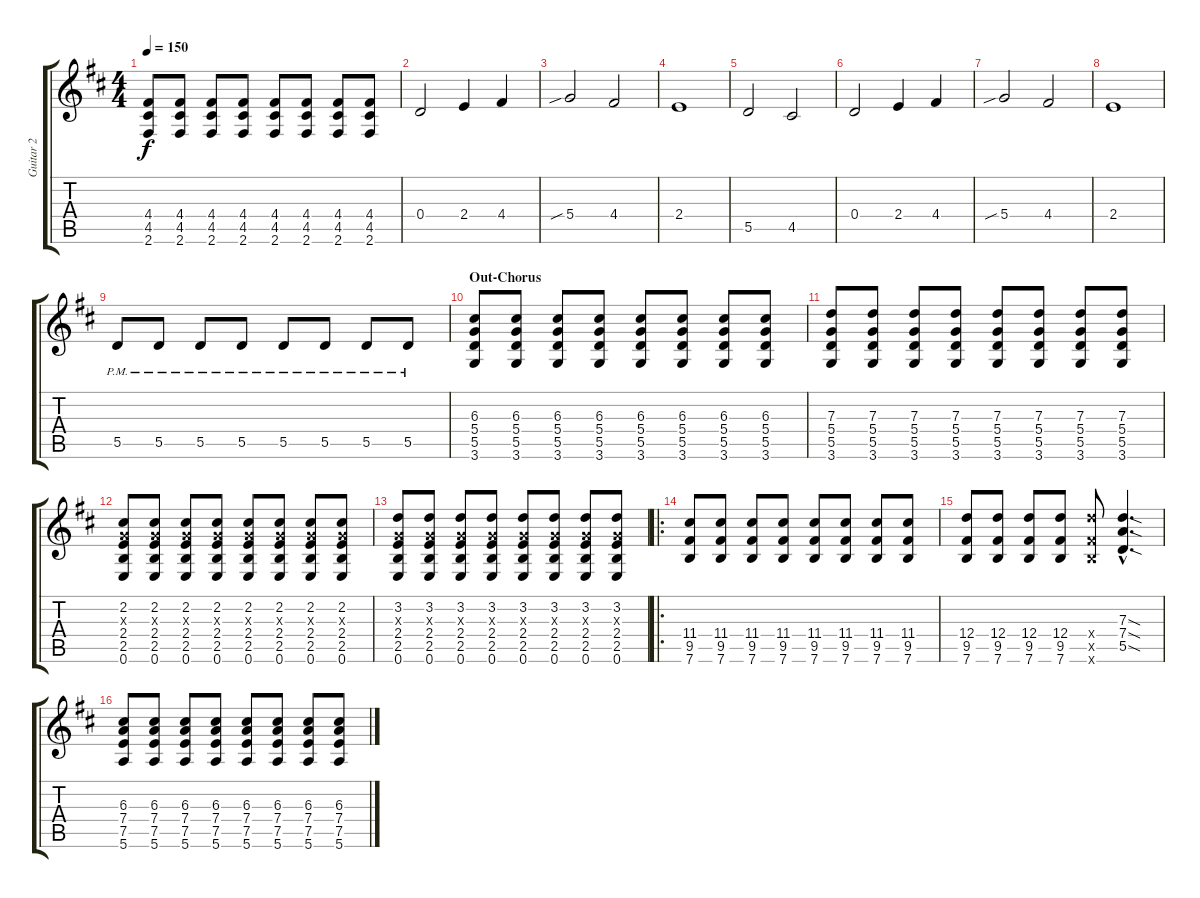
\track ("Guitar 2" "Guitar 2") {instrument electricguitarjazz}
\staff {score tabs}
\tuning (E4 B3 G3 D3 A2 E2) {hide}
\ts (4 4)
\tempo 150
\clef g2
\ks d
(4.4 4.5 2.6).8{dy f} (4.4 4.5 2.6).8 (4.4 4.5 2.6).8 (4.4 4.5 2.6).8 (4.4 4.5 2.6).8 (4.4 4.5 2.6).8 (4.4 4.5 2.6).8 (4.4 4.5 2.6).8 |
0.4.2 2.4.4 4.4.4 |
5.4{sib}.2 4.4.2 |
2.4.1 |
5.5.2 4.5.2 |
0.4.2 2.4.4 4.4.4 |
5.4{sib}.2 4.4.2 |
2.4.1 |
5.5{pm}.8 5.5{pm}.8 5.5{pm}.8 5.5{pm}.8 5.5{pm}.8 5.5{pm}.8 5.5{pm}.8 5.5{pm}.8 |
\section ("" "Out-Chorus")
(6.3 5.4 5.5 3.6).8 (6.3 5.4 5.5 3.6).8 (6.3 5.4 5.5 3.6).8 (6.3 5.4 5.5 3.6).8 (6.3 5.4 5.5 3.6).8 (6.3 5.4 5.5 3.6).8 (6.3 5.4 5.5 3.6).8 (6.3 5.4 5.5 3.6).8 |
(7.3 5.4 5.5 3.6).8 (7.3 5.4 5.5 3.6).8 (7.3 5.4 5.5 3.6).8 (7.3 5.4 5.5 3.6).8 (7.3 5.4 5.5 3.6).8 (7.3 5.4 5.5 3.6).8 (7.3 5.4 5.5 3.6).8 (7.3 5.4 5.5 3.6).8 |
(2.2 0.3{x} 2.4 2.5 0.6).8 (2.2 0.3{x} 2.4 2.5 0.6).8 (2.2 0.3{x} 2.4 2.5 0.6).8 (2.2 0.3{x} 2.4 2.5 0.6).8 (2.2 0.3{x} 2.4 2.5 0.6).8 (2.2 0.3{x} 2.4 2.5 0.6).8 (2.2 0.3{x} 2.4 2.5 0.6).8 (2.2 0.3{x} 2.4 2.5 0.6).8 |
(3.2 0.3{x} 2.4 2.5 0.6).8 (3.2 0.3{x} 2.4 2.5 0.6).8 (3.2 0.3{x} 2.4 2.5 0.6).8 (3.2 0.3{x} 2.4 2.5 0.6).8 (3.2 0.3{x} 2.4 2.5 0.6).8 (3.2 0.3{x} 2.4 2.5 0.6).8 (3.2 0.3{x} 2.4 2.5 0.6).8 (3.2 0.3{x} 2.4 2.5 0.6).8 |
\ro
(11.4 9.5 7.6).8 (11.4 9.5 7.6).8 (11.4 9.5 7.6).8 (11.4 9.5 7.6).8 (11.4 9.5 7.6).8 (11.4 9.5 7.6).8 (11.4 9.5 7.6).8 (11.4 9.5 7.6).8 |
(12.4 9.5 7.6).8 (12.4 9.5 7.6).8 (12.4 9.5 7.6).8 (12.4 9.5 7.6).8 (12.4{x} 9.5{x} 7.6{x}).8 (7.3{sod hac} 7.4{sod hac} 5.5{sod hac}).4{d} |
(6.3 7.4 7.5 5.6).8 (6.3 7.4 7.5 5.6).8 (6.3 7.4 7.5 5.6).8 (6.3 7.4 7.5 5.6).8 (6.3 7.4 7.5 5.6).8 (6.3 7.4 7.5 5.6).8 (6.3 7.4 7.5 5.6).8 (6.3 7.4 7.5 5.6).8
